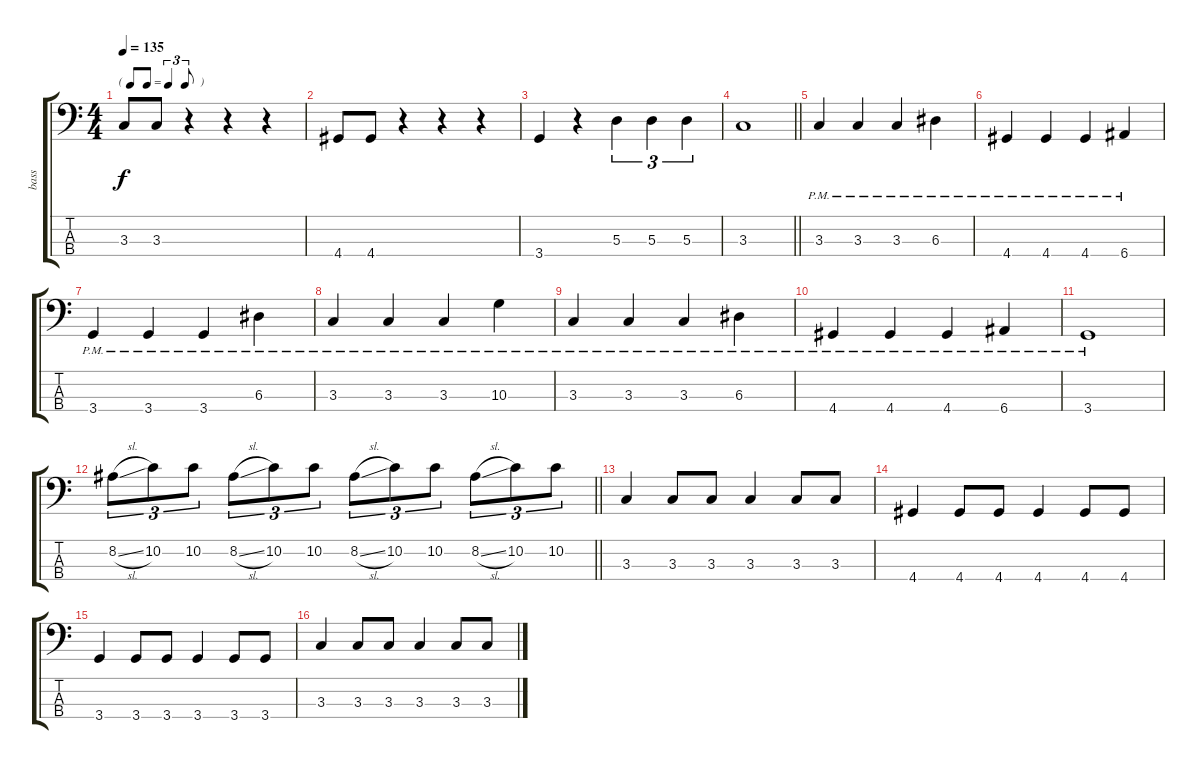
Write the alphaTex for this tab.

\track ("bass" "bass") {instrument electricbassfinger}
\staff {score tabs}
\tuning (G2 D2 A1 E1) {hide}
\ts (4 4)
\tf triplet8th
\tempo 135
\clef f4
\ks c
3.3.8{dy f} 3.3.8 r.4 r.4 r.4 |
4.4.8 4.4.8 r.4 r.4 r.4 |
3.4.4 r.4 5.3.4{tu (3 2)} 5.3.4{tu (3 2)} 5.3.4{tu (3 2)} |
\barLineRight lightlight
3.3.1 |
3.3{pm}.4 3.3{pm}.4 3.3{pm}.4 6.3{pm}.4 |
4.4{pm}.4 4.4{pm}.4 4.4{pm}.4 6.4{pm}.4 |
3.4{pm}.4 3.4{pm}.4 3.4{pm}.4 6.3{pm}.4 |
3.3{pm}.4 3.3{pm}.4 3.3{pm}.4 10.3{pm}.4 |
3.3{pm}.4 3.3{pm}.4 3.3{pm}.4 6.3{pm}.4 |
4.4{pm}.4 4.4{pm}.4 4.4{pm}.4 6.4{pm}.4 |
3.4{pm}.1 |
\barLineRight lightlight
8.2{sl}.8{tu (3 2)} 10.2.8{tu (3 2)} 10.2.8{tu (3 2)} 8.2{sl}.8{tu (3 2)} 10.2.8{tu (3 2)} 10.2.8{tu (3 2)} 8.2{sl}.8{tu (3 2)} 10.2.8{tu (3 2)} 10.2.8{tu (3 2)} 8.2{sl}.8{tu (3 2)} 10.2.8{tu (3 2)} 10.2.8{tu (3 2)} |
3.3.4 3.3.8 3.3.8 3.3.4 3.3.8 3.3.8 |
4.4.4 4.4.8 4.4.8 4.4.4 4.4.8 4.4.8 |
3.4.4 3.4.8 3.4.8 3.4.4 3.4.8 3.4.8 |
3.3.4 3.3.8 3.3.8 3.3.4 3.3.8 3.3.8
